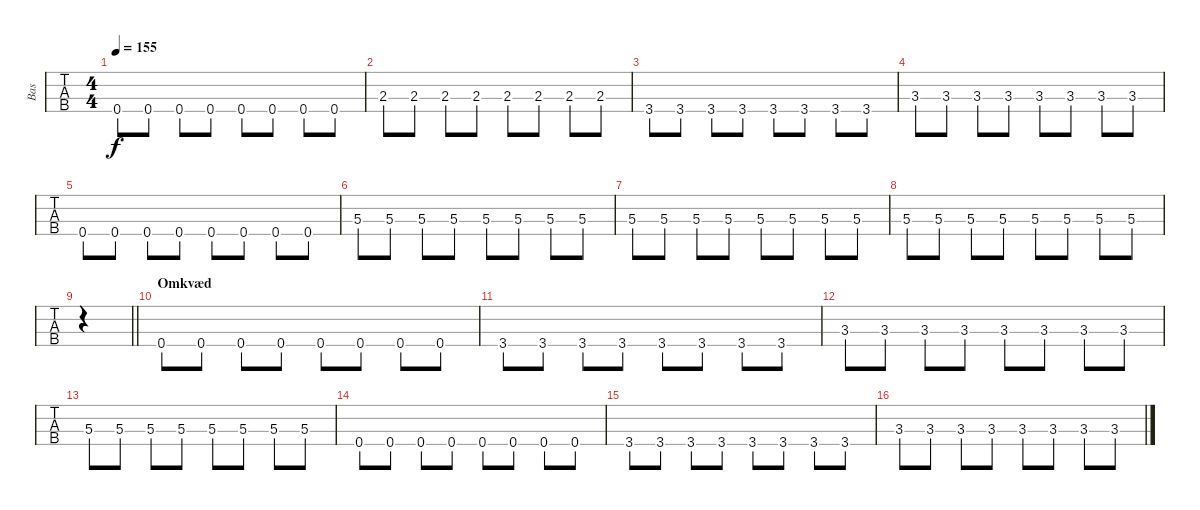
\track ("Bas" "Bas") {instrument electricbasspick}
\staff {tabs}
\tuning (G2 D2 A1 E1) {hide}
\ts (4 4)
\tempo 155
\clef f4
\ks eminor
0.4.8{dy f} 0.4.8 0.4.8 0.4.8 0.4.8 0.4.8 0.4.8 0.4.8 |
2.3.8 2.3.8 2.3.8 2.3.8 2.3.8 2.3.8 2.3.8 2.3.8 |
3.4.8 3.4.8 3.4.8 3.4.8 3.4.8 3.4.8 3.4.8 3.4.8 |
3.3.8 3.3.8 3.3.8 3.3.8 3.3.8 3.3.8 3.3.8 3.3.8 |
0.4.8 0.4.8 0.4.8 0.4.8 0.4.8 0.4.8 0.4.8 0.4.8 |
5.3.8 5.3.8 5.3.8 5.3.8 5.3.8 5.3.8 5.3.8 5.3.8 |
5.3.8 5.3.8 5.3.8 5.3.8 5.3.8 5.3.8 5.3.8 5.3.8 |
5.3.8 5.3.8 5.3.8 5.3.8 5.3.8 5.3.8 5.3.8 5.3.8 |
\barLineRight lightlight
|
\section ("" "Omkvæd")
0.4.8 0.4.8 0.4.8 0.4.8 0.4.8 0.4.8 0.4.8 0.4.8 |
3.4.8 3.4.8 3.4.8 3.4.8 3.4.8 3.4.8 3.4.8 3.4.8 |
3.3.8 3.3.8 3.3.8 3.3.8 3.3.8 3.3.8 3.3.8 3.3.8 |
5.3.8 5.3.8 5.3.8 5.3.8 5.3.8 5.3.8 5.3.8 5.3.8 |
0.4.8 0.4.8 0.4.8 0.4.8 0.4.8 0.4.8 0.4.8 0.4.8 |
3.4.8 3.4.8 3.4.8 3.4.8 3.4.8 3.4.8 3.4.8 3.4.8 |
3.3.8 3.3.8 3.3.8 3.3.8 3.3.8 3.3.8 3.3.8 3.3.8
